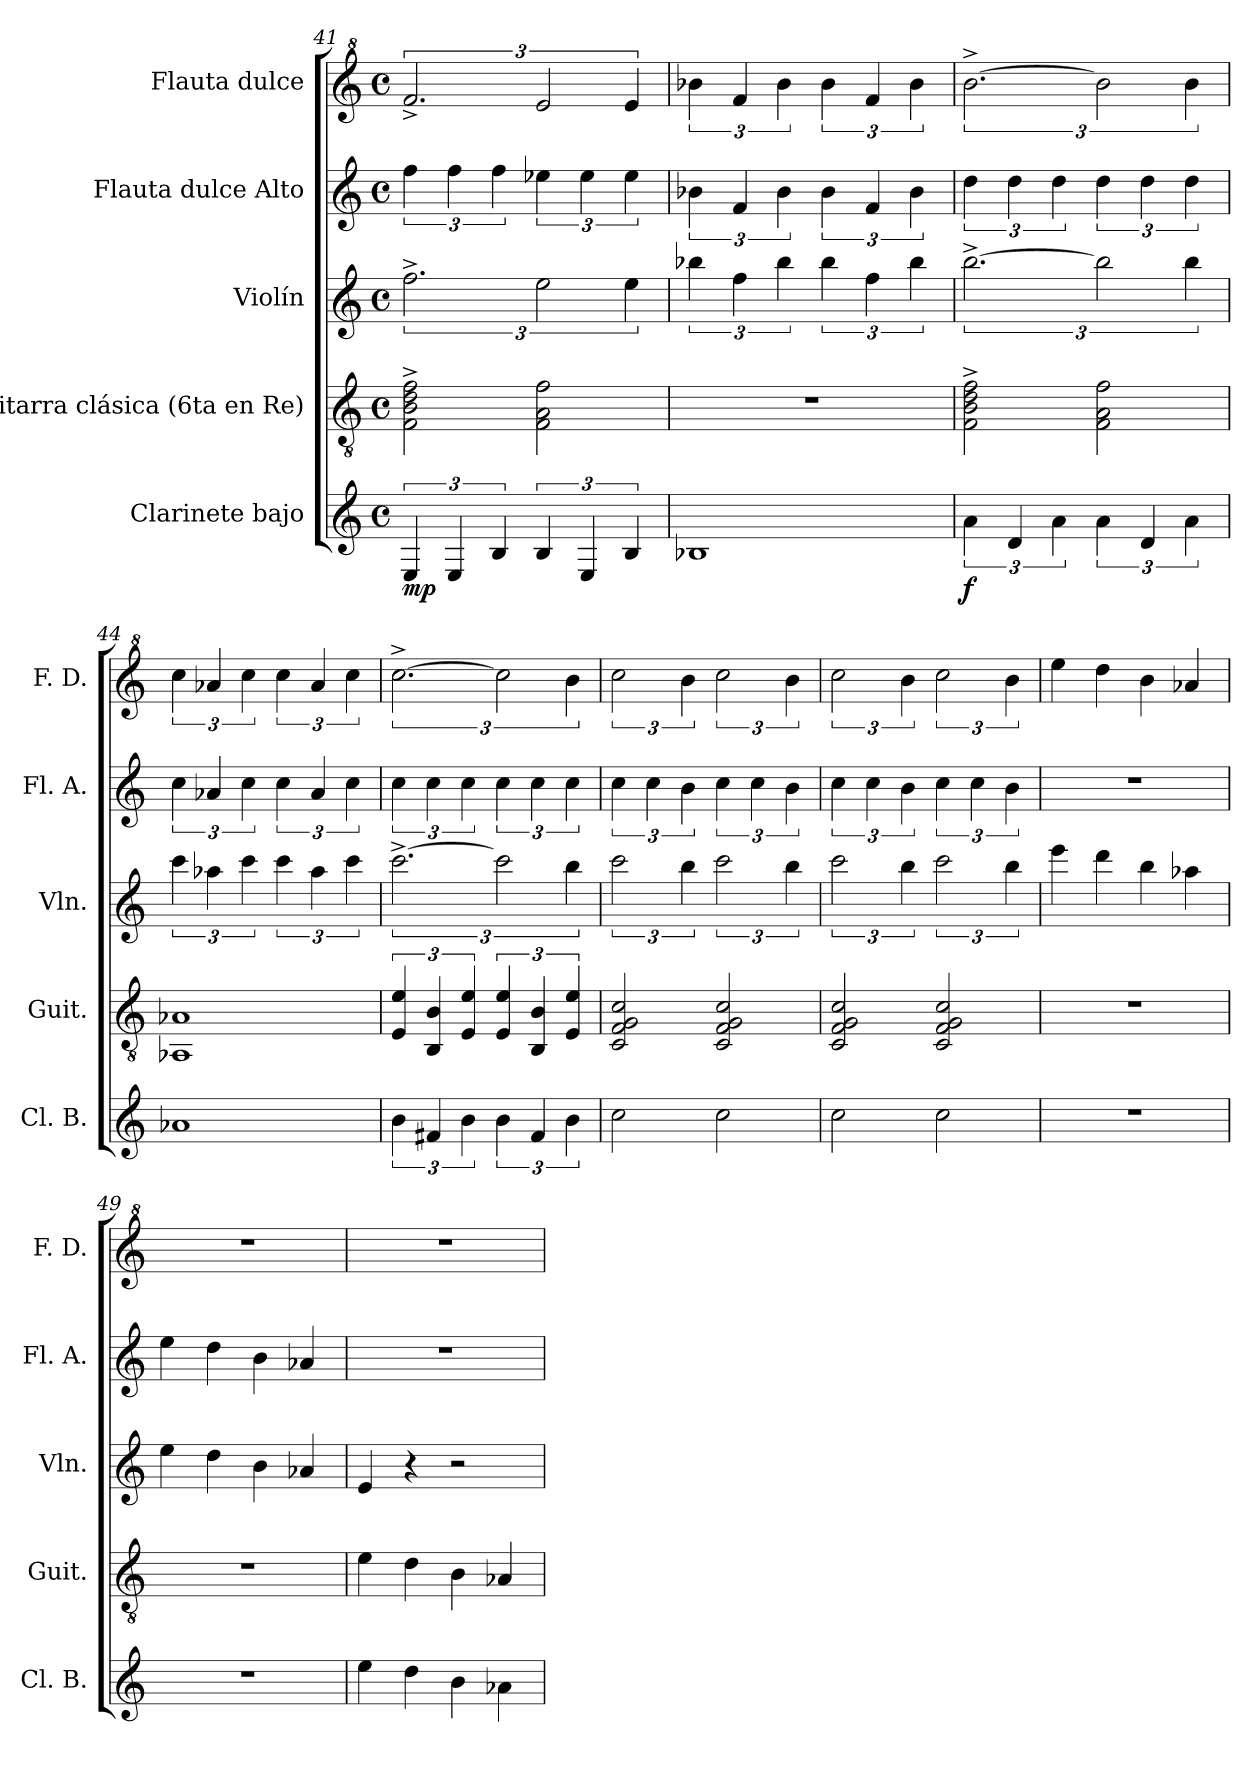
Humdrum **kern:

**kern	**dynam	**kern	**kern	**kern	**kern
*part5	*part5	*part4	*part3	*part2	*part1
*staff5	*staff5	*staff4	*staff3	*staff2	*staff1
*I"Clarinete bajo	*	*I"Guitarra clásica  (6ta en Re)	*I"Violín	*I"Flauta dulce Alto	*I"Flauta dulce
*I'Cl. B.	*	*I'Guit.	*I'Vln.	*I'Fl. A.	*I'F. D.
!!LO:PB:g=z
*clefG2	*	*clefGv2	*clefG2	*clefG2	*clefG^2
*ITrd8c14	*	*	*	*	*
*k[]	*	*k[]	*k[]	*k[]	*k[]
*M4/4	*	*M4/4	*M4/4	*M4/4	*M4/4
*met(c)	*	*met(c)	*met(c)	*met(c)	*met(c)
=41	=41	=41	=41	=41	=41
!	!LO:DY:b	!	!	!	!
6EE/	mp	2F\^ 2B\^ 2d\^ 2f\^	3.ff^\	6ff\	3.ff^/
6EE/	.	.	.	6ff\	.
6BB/	.	.	.	6ff\	.
6BB/	.	2F\ 2A\ 2f\	3ee\	6ee-X\	3ee/
6EE/	.	.	.	6ee-\	.
6BB/	.	.	6ee\	6ee-\	6ee/
=42	=42	=42	=42	=42	=42
1BB-X	.	1r	6bb-X\	6b-X\	6bb-X\
.	.	.	6ff\	6f/	6ff/
.	.	.	6bb-\	6b-\	6bb-\
.	.	.	6bb-\	6b-\	6bb-\
.	.	.	6ff\	6f/	6ff/
.	.	.	6bb-\	6b-\	6bb-\
=43	=43	=43	=43	=43	=43
!	!LO:DY:b	!	!	!	!
6A\	f	2F\^ 2B\^ 2d\^ 2f\^	[3.bb^\	6dd\	[3.bb^\
6D/	.	.	.	6dd\	.
6A\	.	.	.	6dd\	.
6A\	.	2F\ 2A\ 2f\	3bb\]	6dd\	3bb\]
6D/	.	.	.	6dd\	.
6A\	.	.	6bb\	6dd\	6bb\
=44	=44	=44	=44	=44	=44
1A-X	.	1AA-X 1A-X	6ccc\	6cc\	6ccc\
.	.	.	6aa-X\	6a-X/	6aa-X/
.	.	.	6ccc\	6cc\	6ccc\
.	.	.	6ccc\	6cc\	6ccc\
.	.	.	6aa-\	6a-/	6aa-/
.	.	.	6ccc\	6cc\	6ccc\
=45	=45	=45	=45	=45	=45
6B\	.	6E/ 6e/	[3.ccc^\	6cc\	[3.ccc^\
6F#X/	.	6BB/ 6B/	.	6cc\	.
6B\	.	6E/ 6e/	.	6cc\	.
6B\	.	6E/ 6e/	3ccc\]	6cc\	3ccc\]
6F#/	.	6BB/ 6B/	.	6cc\	.
6B\	.	6E/ 6e/	6bb\	6cc\	6bb\
!!LO:LB:g=z
=46	=46	=46	=46	=46	=46
2c\	.	2C/ 2F/ 2G/ 2c/	3ccc\	6cc\	3ccc\
.	.	.	.	6cc\	.
.	.	.	6bb\	6b\	6bb\
2c\	.	2C/ 2F/ 2G/ 2c/	3ccc\	6cc\	3ccc\
.	.	.	.	6cc\	.
.	.	.	6bb\	6b\	6bb\
=47	=47	=47	=47	=47	=47
2c\	.	2C/ 2F/ 2G/ 2c/	3ccc\	6cc\	3ccc\
.	.	.	.	6cc\	.
.	.	.	6bb\	6b\	6bb\
2c\	.	2C/ 2F/ 2G/ 2c/	3ccc\	6cc\	3ccc\
.	.	.	.	6cc\	.
.	.	.	6bb\	6b\	6bb\
=48	=48	=48	=48	=48	=48
1r	.	1r	4eee\	1r	4eee\
.	.	.	4ddd\	.	4ddd\
.	.	.	4bb\	.	4bb\
.	.	.	4aa-X\	.	4aa-X/
=49	=49	=49	=49	=49	=49
1r	.	1r	4ee\	4ee\	1r
.	.	.	4dd\	4dd\	.
.	.	.	4b\	4b\	.
.	.	.	4a-X/	4a-X/	.
=50	=50	=50	=50	=50	=50
4e\	.	4e\	4e/	1r	1r
4d\	.	4d\	4r	.	.
4B\	.	4B\	2r	.	.
4A-X\	.	4A-X/	.	.	.
=	=	=	=	=	=
*-	*-	*-	*-	*-	*-
